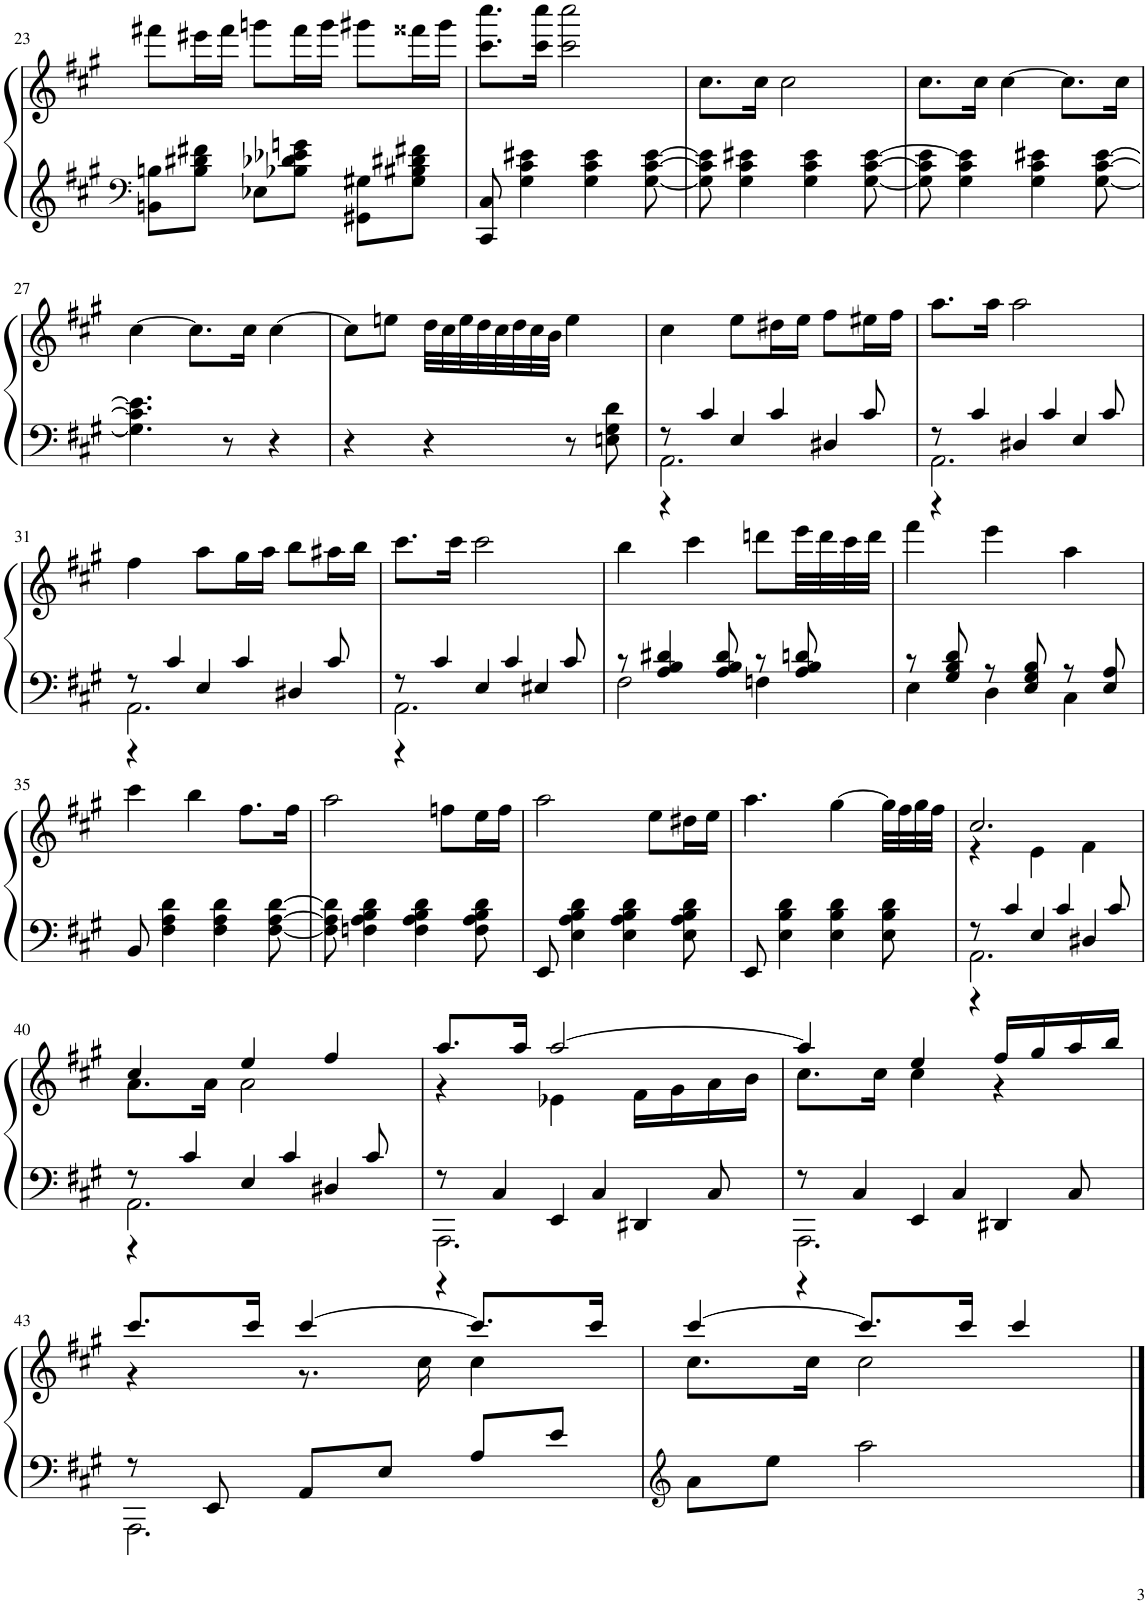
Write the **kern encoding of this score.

**kern	**kern
*part1	*part1
*staff2	*staff1
*I"Piano	*
*I'Pno.	*
!!LO:PB:g=z
*clefF4	*clefG2
*k[f#c#g#]	*k[f#c#g#]
*M3/4	*M3/4
=23	=23
8BBn\ 8Bn\L	8fff#X\L
8B\ 8d#X\ 8f#X\J	16eee#X\L
.	16fff#\JJ
8E-X\L	8gggn\L
8B-X\ 8d-X\ 8e-X\ 8gn\J	16fff#\L
.	16ggg\JJ
8GG#X\ 8G#X\L	8ggg#X\L
8G#\ 8B#X\ 8d#X\ 8f#X\J	16fff##X\L
.	16ggg#\JJ
=24	=24
8CC#/ 8C#/	8.ccc#\ 8.cccc#\L
4G#\ 4c#\ 4e#X\	.
.	16ccc#\ 16cccc#\Jk
.	2ccc#\ 2cccc#\
4G#\ 4c#\ 4e#\	.
[8G#\ [8c#\ [8e#\	.
=25	=25
8G#\] 8c#\] 8e#\]	8.cc#\L
4G#\ 4c#\ 4e#X\	.
.	16cc#\Jk
.	2cc#\
4G#\ 4c#\ 4e#\	.
[8G#\ [8c#\ [8e#\	.
=26	=26
8G#\] 8c#\] 8e\	8.cc#\L
4G#\ 4c#\ 4e#\]	.
.	16cc#\Jk
.	[4cc#\
4G#\ 4c#\ 4e#X\	.
.	8.cc#\L]
[8G#\ [8c#\ [8e#\	.
.	16cc#\Jk
!!LO:LB:g=z
=27	=27
4.G#\] 4.c#\] 4.e#\]	[4cc#\
.	8.cc#\L]
8r	.
.	16cc#\Jk
4r	[4cc#\
=28	=28
4r	8cc#\L]
.	8een\J
4r	32dd\LLL
.	32cc#\
.	32ee\
.	32dd\
.	32cc#\
.	32dd\
.	32cc#\
.	32b\JJJ
8r	4ee\
8En\ 8G#\ 8d\	.
=29	=29
*^	*
*	*^	*
8r	2.AA\	4r	4cc#\
4c#/	.	.	.
.	.	4E/	8ee\L
4c#/	.	.	16dd#X\L
.	.	.	16ee\JJ
.	.	4D#X/	8ff#\L
8c#/	.	.	16ee#X\L
.	.	.	16ff#\JJ
=30	=30	=30	=30
8r	2.AA\	4r	8.aa\L
4c#/	.	.	.
.	.	.	16aa\Jk
.	.	4D#X/	2aa\
4c#/	.	.	.
.	.	4E/	.
8c#/	.	.	.
!!LO:LB:g=z
=31	=31	=31	=31
8r	2.AA\	4r	4ff#\
4c#/	.	.	.
.	.	4E/	8aa\L
4c#/	.	.	16gg#\L
.	.	.	16aa\JJ
.	.	4D#X/	8bb\L
8c#/	.	.	16aa#X\L
.	.	.	16bb\JJ
=32	=32	=32	=32
8r	2.AA\	4r	8.ccc#\L
4c#/	.	.	.
.	.	.	16ccc#\Jk
.	.	4E/	2ccc#\
4c#/	.	.	.
.	.	4E#X/	.
8c#/	.	.	.
*	*v	*v	*
=33	=33	=33
8r	2F#\	4bb\
4A/ 4B/ 4d#X/	.	.
.	.	4ccc#\
8A/ 8B/ 8d#/	.	.
8r	4Fn\	8dddn\L
8A/ 8B/ 8dn/	.	32eee\LL
.	.	32ddd\
.	.	32ccc#\
.	.	32ddd\JJJ
=34	=34	=34
8r	4E\	4fff#\
8G#/ 8B/ 8d/	.	.
8r	4D\	4eee\
8E/ 8G#/ 8B/	.	.
8r	4C#\	4aa\
8E/ 8A/	.	.
*v	*v	*
!!LO:LB:g=z
=35	=35
8BB/	4ccc#\
4F#\ 4A\ 4d\	.
.	4bb\
4F#\ 4A\ 4d\	.
.	8.ff#\L
[8F#\ [8A\ [8d\	.
.	16ff#\Jk
=36	=36
8F#\] 8A\] 8d\]	2aa\
4Fn\ 4A\ 4B\ 4d\	.
4F\ 4A\ 4B\ 4d\	.
.	8ffn\L
8F\ 8A\ 8B\ 8d\	16ee\L
.	16ff\JJ
=37	=37
8EE/	2aa\
4E\ 4A\ 4B\ 4d\	.
4E\ 4A\ 4B\ 4d\	.
.	8ee\L
8E\ 8A\ 8B\ 8d\	16dd#X\L
.	16ee\JJ
=38	=38
8EE/	4.aa\
4E\ 4B\ 4d\	.
4E\ 4B\ 4d\	[4gg#\
8E\ 8B\ 8d\	32gg#\LLL]
.	32ff#\
.	32gg#\
.	32ff#\JJJ
=39	=39
*^	*^
*	*^	*	*
8r	2.AA\	4r	2.cc#/	4r
4c#/	.	.	.	.
.	.	4E/	.	4e\
4c#/	.	.	.	.
.	.	4D#X/	.	4f#\
8c#/	.	.	.	.
!!LO:LB:g=z	!!
=40	=40	=40	=40	=40
8r	2.AA\	4r	4cc#/	8.a\L
4c#/	.	.	.	.
.	.	.	.	16a\Jk
.	.	4E/	4ee/	2a\
4c#/	.	.	.	.
.	.	4D#X/	4ff#/	.
8c#/	.	.	.	.
=41	=41	=41	=41	=41
8r	2.AAA\	4r	8.aa/L	4r
4C#/	.	.	.	.
.	.	.	16aa/Jk	.
.	.	4EE/	[2aa/	4e-X\
4C#/	.	.	.	.
.	.	4DD#X/	.	16f#\LL
.	.	.	.	16g#\
8C#/	.	.	.	16a\
.	.	.	.	16b\JJ
=42	=42	=42	=42	=42
8r	2.AAA\	4r	4aa/]	8.cc#\L
4C#/	.	.	.	.
.	.	.	.	16cc#\Jk
.	.	4EE/	4ee/	4cc#\
4C#/	.	.	.	.
.	.	4DD#X/	16ff#/LL	4r
.	.	.	16gg#/	.
8C#/	.	.	16aa/	.
.	.	.	16bb/JJ	.
*	*v	*v	*	*
!!LO:LB:g=z	!!
=43	=43	=43	=43
8r	2.AAA\	8.ccc#/L	4r
8EE/	.	.	.
.	.	16ccc#/Jk	.
8AA/L	.	[4ccc#/	8.r
8E/J	.	.	.
.	.	.	16cc#\
8A/L	.	8.ccc#/L]	4cc#\
8e/J	.	.	.
.	.	16ccc#/Jk	.
*v	*v	*	*
=44	=44	=44
*clefG2	*	*
8a\L	[4ccc#/	8.cc#\L
8ee\J	.	.
.	.	16cc#\Jk
2aa\	8.ccc#/L]	2cc#\
.	16ccc#/Jk	.
.	4ccc#/	.
*	*v	*v
==	==
*-	*-
